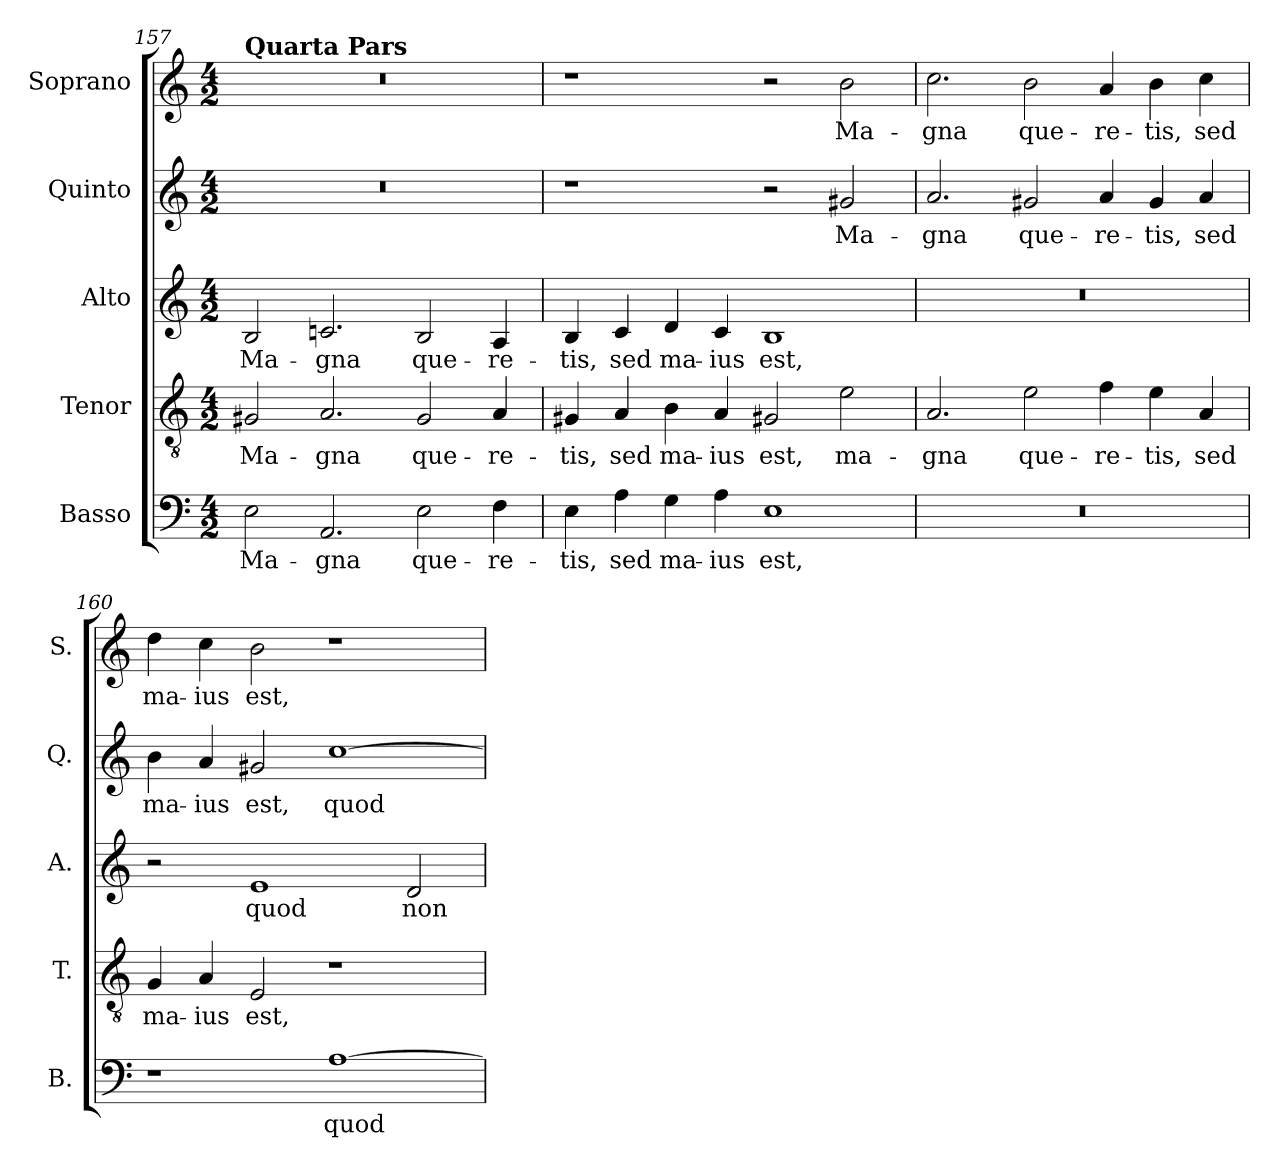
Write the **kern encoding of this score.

**kern	**text	**kern	**text	**kern	**text	**kern	**text	**kern	**text
*part5	*part5	*part4	*part4	*part3	*part3	*part2	*part2	*part1	*part1
*staff5	*staff5	*staff4	*staff4	*staff3	*staff3	*staff2	*staff2	*staff1	*staff1
*I"Basso	*	*I"Tenor	*	*I"Alto	*	*I"Quinto	*	*I"Soprano	*
*I'B.	*	*I'T.	*	*I'A.	*	*I'Q.	*	*I'S.	*
*clefF4	*	*clefGv2	*	*clefG2	*	*clefG2	*	*clefG2	*
*	*	*ITrd7c12	*	*	*	*	*	*	*
*k[]	*	*k[]	*	*k[]	*	*k[]	*	*k[]	*
*C:	*	*C:	*	*C:	*	*C:	*	*C:	*
*M4/2	*	*M4/2	*	*M4/2	*	*M4/2	*	*M4/2	*
=157	=157	=157	=157	=157	=157	=157	=157	=157	=157
!	!LO:LY:b:color=#000000	!	!	!	!	!	!	!	!
!	!	!	!LO:LY:b:color=#000000	!	!	!	!	!	!
!	!	!	!	!	!	!	!	!LO:TX:a:B:t=Quarta Pars	!
!	!	!	!	!	!LO:LY:b:color=#000000	!LO:N:vis=1	!	!LO:N:vis=1	!
2Ei\	Ma-	2GG#Xi/	Ma-	2Bi/	Ma-	0r	.	0r	.
!	!LO:LY:b:color=#000000	!	!	!	!	!	!	!	!
!	!	!	!LO:LY:b:color=#000000	!	!	!	!	!	!
!	!	!	!	!	!LO:LY:b:color=#000000	!	!	!	!
2.AAi/	-gna	2.AAi/	-gna	2.cni/	-gna	.	.	.	.
!	!LO:LY:b:color=#000000	!	!	!	!	!	!	!	!
!	!	!	!LO:LY:b:color=#000000	!	!	!	!	!	!
!	!	!	!	!	!LO:LY:b:color=#000000	!	!	!	!
2Ei\	que-	2GG#i/	que-	2Bi/	que-	.	.	.	.
!	!LO:LY:b:color=#000000	!	!	!	!	!	!	!	!
!	!	!	!LO:LY:b:color=#000000	!	!	!	!	!	!
!	!	!	!	!	!LO:LY:b:color=#000000	!	!	!	!
4Fi\	-re-	4AAi/	-re-	4Ai/	-re-	.	.	.	.
!!LO:PB:g=z
=158	=158	=158	=158	=158	=158	=158	=158	=158	=158
!	!LO:LY:b:color=#000000	!	!	!	!	!	!	!	!
!	!	!	!LO:LY:b:color=#000000	!	!	!	!	!	!
!	!	!	!	!	!LO:LY:b:color=#000000	!	!	!	!
4Ei\	-tis,	4GG#Xi/	-tis,	4Bi/	-tis,	1r	.	1r	.
!	!LO:LY:b:color=#000000	!	!	!	!	!	!	!	!
!	!	!	!LO:LY:b:color=#000000	!	!	!	!	!	!
!	!	!	!	!	!LO:LY:b:color=#000000	!	!	!	!
4Ai\	sed	4AAi/	sed	4ci/	sed	.	.	.	.
!	!LO:LY:b:color=#000000	!	!	!	!	!	!	!	!
!	!	!	!LO:LY:b:color=#000000	!	!	!	!	!	!
!	!	!	!	!	!LO:LY:b:color=#000000	!	!	!	!
4Gi\	ma-	4BBi\	ma-	4di/	ma-	.	.	.	.
!	!LO:LY:b:color=#000000	!	!	!	!	!	!	!	!
!	!	!	!LO:LY:b:color=#000000	!	!	!	!	!	!
!	!	!	!	!	!LO:LY:b:color=#000000	!	!	!	!
4Ai\	-ius	4AAi/	-ius	4ci/	-ius	.	.	.	.
!	!LO:LY:b:color=#000000	!	!	!	!	!	!	!	!
!	!	!	!LO:LY:b:color=#000000	!	!	!	!	!	!
!	!	!	!	!	!LO:LY:b:color=#000000	!	!	!	!
1Ei	est,	2GG#Xi/	est,	1Bi	est,	2r	.	2r	.
!	!	!	!LO:LY:b:color=#000000	!	!	!	!	!	!
!	!	!	!	!	!	!	!LO:LY:b:color=#000000	!	!
!	!	!	!	!	!	!	!	!	!LO:LY:b:color=#000000
.	.	2Ei\	ma-	.	.	2g#Xi/	Ma-	2bi\	Ma-
=159	=159	=159	=159	=159	=159	=159	=159	=159	=159
!LO:N:vis=1	!	!	!	!	!	!	!	!	!
!	!	!	!LO:LY:b:color=#000000	!LO:N:vis=1	!	!	!	!	!
!	!	!	!	!	!	!	!LO:LY:b:color=#000000	!	!
!	!	!	!	!	!	!	!	!	!LO:LY:b:color=#000000
0r	.	2.AAi/	-gna	0r	.	2.ai/	-gna	2.cci\	-gna
!	!	!	!LO:LY:b:color=#000000	!	!	!	!	!	!
!	!	!	!	!	!	!	!LO:LY:b:color=#000000	!	!
!	!	!	!	!	!	!	!	!	!LO:LY:b:color=#000000
.	.	2Ei\	que-	.	.	2g#Xi/	que-	2bi\	que-
!	!	!	!LO:LY:b:color=#000000	!	!	!	!	!	!
!	!	!	!	!	!	!	!LO:LY:b:color=#000000	!	!
!	!	!	!	!	!	!	!	!	!LO:LY:b:color=#000000
.	.	4Fi\	-re-	.	.	4ai/	-re-	4ai/	-re-
!	!	!	!LO:LY:b:color=#000000	!	!	!	!	!	!
!	!	!	!	!	!	!	!LO:LY:b:color=#000000	!	!
!	!	!	!	!	!	!	!	!	!LO:LY:b:color=#000000
.	.	4Ei\	-tis,	.	.	4g#i/	-tis,	4bi\	-tis,
!	!	!	!LO:LY:b:color=#000000	!	!	!	!	!	!
!	!	!	!	!	!	!	!LO:LY:b:color=#000000	!	!
!	!	!	!	!	!	!	!	!	!LO:LY:b:color=#000000
.	.	4AAi/	sed	.	.	4ai/	sed	4cci\	sed
=160	=160	=160	=160	=160	=160	=160	=160	=160	=160
!	!	!	!LO:LY:b:color=#000000	!	!	!	!	!	!
!	!	!	!	!	!	!	!LO:LY:b:color=#000000	!	!
!	!	!	!	!	!	!	!	!	!LO:LY:b:color=#000000
1r	.	4GGi/	ma-	2r	.	4bi\	ma-	4ddi\	ma-
!	!	!	!LO:LY:b:color=#000000	!	!	!	!	!	!
!	!	!	!	!	!	!	!LO:LY:b:color=#000000	!	!
!	!	!	!	!	!	!	!	!	!LO:LY:b:color=#000000
.	.	4AAi/	-ius	.	.	4ai/	-ius	4cci\	-ius
!	!	!	!LO:LY:b:color=#000000	!	!	!	!	!	!
!	!	!	!	!	!LO:LY:b:color=#000000	!	!	!	!
!	!	!	!	!	!	!	!LO:LY:b:color=#000000	!	!
!	!	!	!	!	!	!	!	!	!LO:LY:b:color=#000000
.	.	2EEi/	est,	1ei	quod	2g#Xi/	est,	2bi\	est,
!	!LO:LY:b:color=#000000	!	!	!	!	!	!	!	!
!	!	!	!	!	!	!	!LO:LY:b:color=#000000	!	!
[1Ai	quod	1r	.	.	.	[1cci	quod	1r	.
!	!	!	!	!	!LO:LY:b:color=#000000	!	!	!	!
.	.	.	.	2di/	non	.	.	.	.
=	=	=	=	=	=	=	=	=	=
*-	*-	*-	*-	*-	*-	*-	*-	*-	*-
